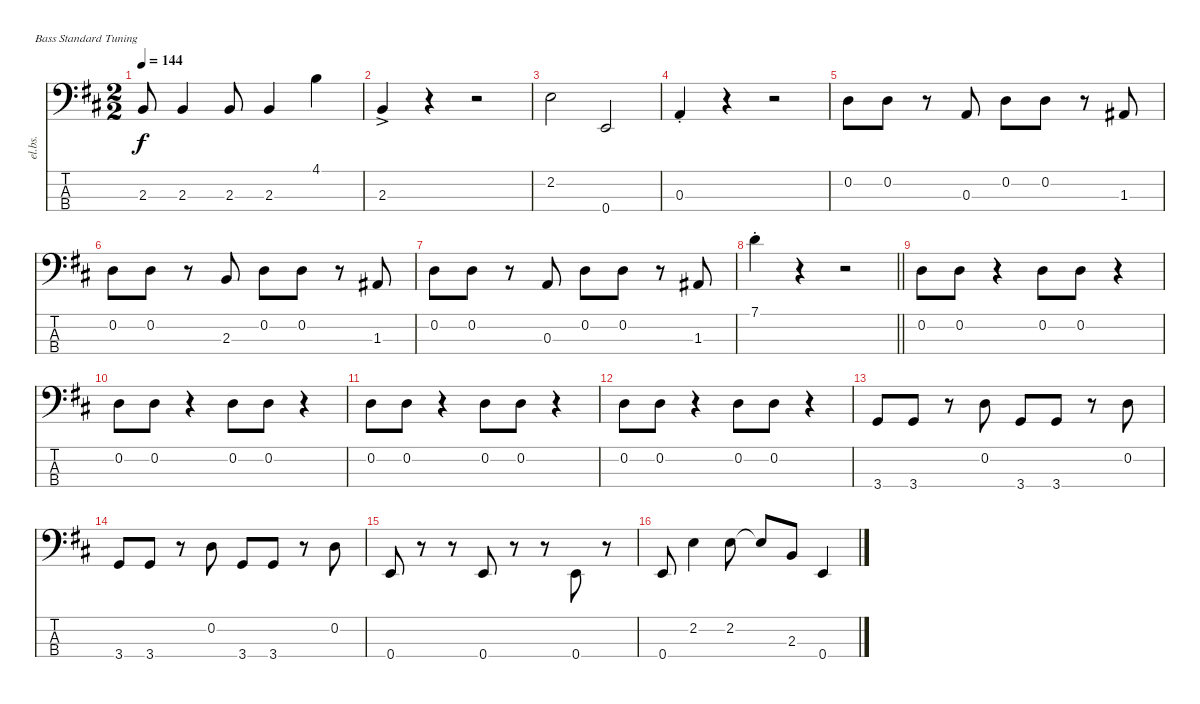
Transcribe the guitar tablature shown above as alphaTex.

\defaultSystemsLayout 4
\bracketExtendMode nobrackets
\track ("Electric Bass" "el.bs.") {defaultSystemsLayout 6 multiBarRest instrument electricbassfinger}
\staff {score tabs}
\tuning (G2 D2 A1 E1)
\ts (2 2)
\beaming (8 4 4)
\tempo 144
\clef f4
\ks d
2.3{acc forcenatural}.8{dy f beam Up} 2.3{acc forcenatural}.4{beam Up} 2.3{acc forcenatural}.8{beam Up} 2.3{acc forcenatural}.4{beam Up} 4.1{acc forcenatural}.4{beam Down} |
2.3{ac acc forcenatural}.4{beam Up} r.4{beam Down} r.2{beam Down} |
2.2{acc forcenatural}.2{beam Down} 0.4{acc forcenatural}.2{beam Up} |
0.3{st acc forcenatural}.4{beam Up} r.4{beam Down} r.2{beam Down} |
0.2{acc forcenatural}.8{beam Down} 0.2{acc forcenatural}.8{beam Down beam split} r.8{beam Down beam split} 0.3{acc forcenatural}.8{beam Up} 0.2{acc forcenatural}.8{beam Down} 0.2{acc forcenatural}.8{beam Down beam split} r.8{beam Down beam split} 1.3{acc #}.8{beam Up} |
0.2{acc forcenatural}.8{beam Down} 0.2{acc forcenatural}.8{beam Down beam split} r.8{beam Down beam split} 2.3{acc forcenatural}.8{beam Up} 0.2{acc forcenatural}.8{beam Down} 0.2{acc forcenatural}.8{beam Down beam split} r.8{beam Down beam split} 1.3{acc #}.8{beam Up} |
0.2{acc forcenatural}.8{beam Down} 0.2{acc forcenatural}.8{beam Down beam split} r.8{beam Down beam split} 0.3{acc forcenatural}.8{beam Up} 0.2{acc forcenatural}.8{beam Down} 0.2{acc forcenatural}.8{beam Down beam split} r.8{beam Down beam split} 1.3{acc #}.8{beam Up} |
\barLineRight lightlight
7.1{st acc forcenatural}.4{beam Down} r.4{beam Down} r.2{beam Down} |
0.2{acc forcenatural}.8{beam Down} 0.2{acc forcenatural}.8{beam Down} r.4{beam Down} 0.2{acc forcenatural}.8{beam Down} 0.2{acc forcenatural}.8{beam Down} r.4{beam Down} |
0.2{acc forcenatural}.8{beam Down} 0.2{acc forcenatural}.8{beam Down} r.4{beam Down} 0.2{acc forcenatural}.8{beam Down} 0.2{acc forcenatural}.8{beam Down} r.4{beam Down} |
0.2{acc forcenatural}.8{beam Down} 0.2{acc forcenatural}.8{beam Down} r.4{beam Down} 0.2{acc forcenatural}.8{beam Down} 0.2{acc forcenatural}.8{beam Down} r.4{beam Down} |
0.2{acc forcenatural}.8{beam Down} 0.2{acc forcenatural}.8{beam Down} r.4{beam Down} 0.2{acc forcenatural}.8{beam Down} 0.2{acc forcenatural}.8{beam Down} r.4{beam Down} |
3.4{acc forcenatural}.8{beam Up} 3.4{acc forcenatural}.8{beam Up beam split} r.8{beam Down beam split} 0.2{acc forcenatural}.8{beam Down} 3.4{acc forcenatural}.8{beam Up} 3.4{acc forcenatural}.8{beam Up beam split} r.8{beam Down beam split} 0.2{acc forcenatural}.8{beam Down} |
3.4{acc forcenatural}.8{beam Up} 3.4{acc forcenatural}.8{beam Up beam split} r.8{beam Down beam split} 0.2{acc forcenatural}.8{beam Down} 3.4{acc forcenatural}.8{beam Up} 3.4{acc forcenatural}.8{beam Up beam split} r.8{beam Down beam split} 0.2{acc forcenatural}.8{beam Down} |
0.4{acc forcenatural}.8{beam Up beam split} r.8{beam Down beam split} r.8{beam Down beam split} 0.4{acc forcenatural}.8{beam Up} r.8{beam Down} r.8{beam Down} 0.4{acc forcenatural}.8{beam Up} r.8{beam Down} |
0.4{acc forcenatural}.8{beam Up} 2.2{acc forcenatural}.4{beam Down} 2.2{acc forcenatural}.8{beam Down} 2.2{t acc forcenatural}.8{beam Up} 2.3{acc forcenatural}.8{beam Up} 0.4{acc forcenatural}.4{beam Up}
